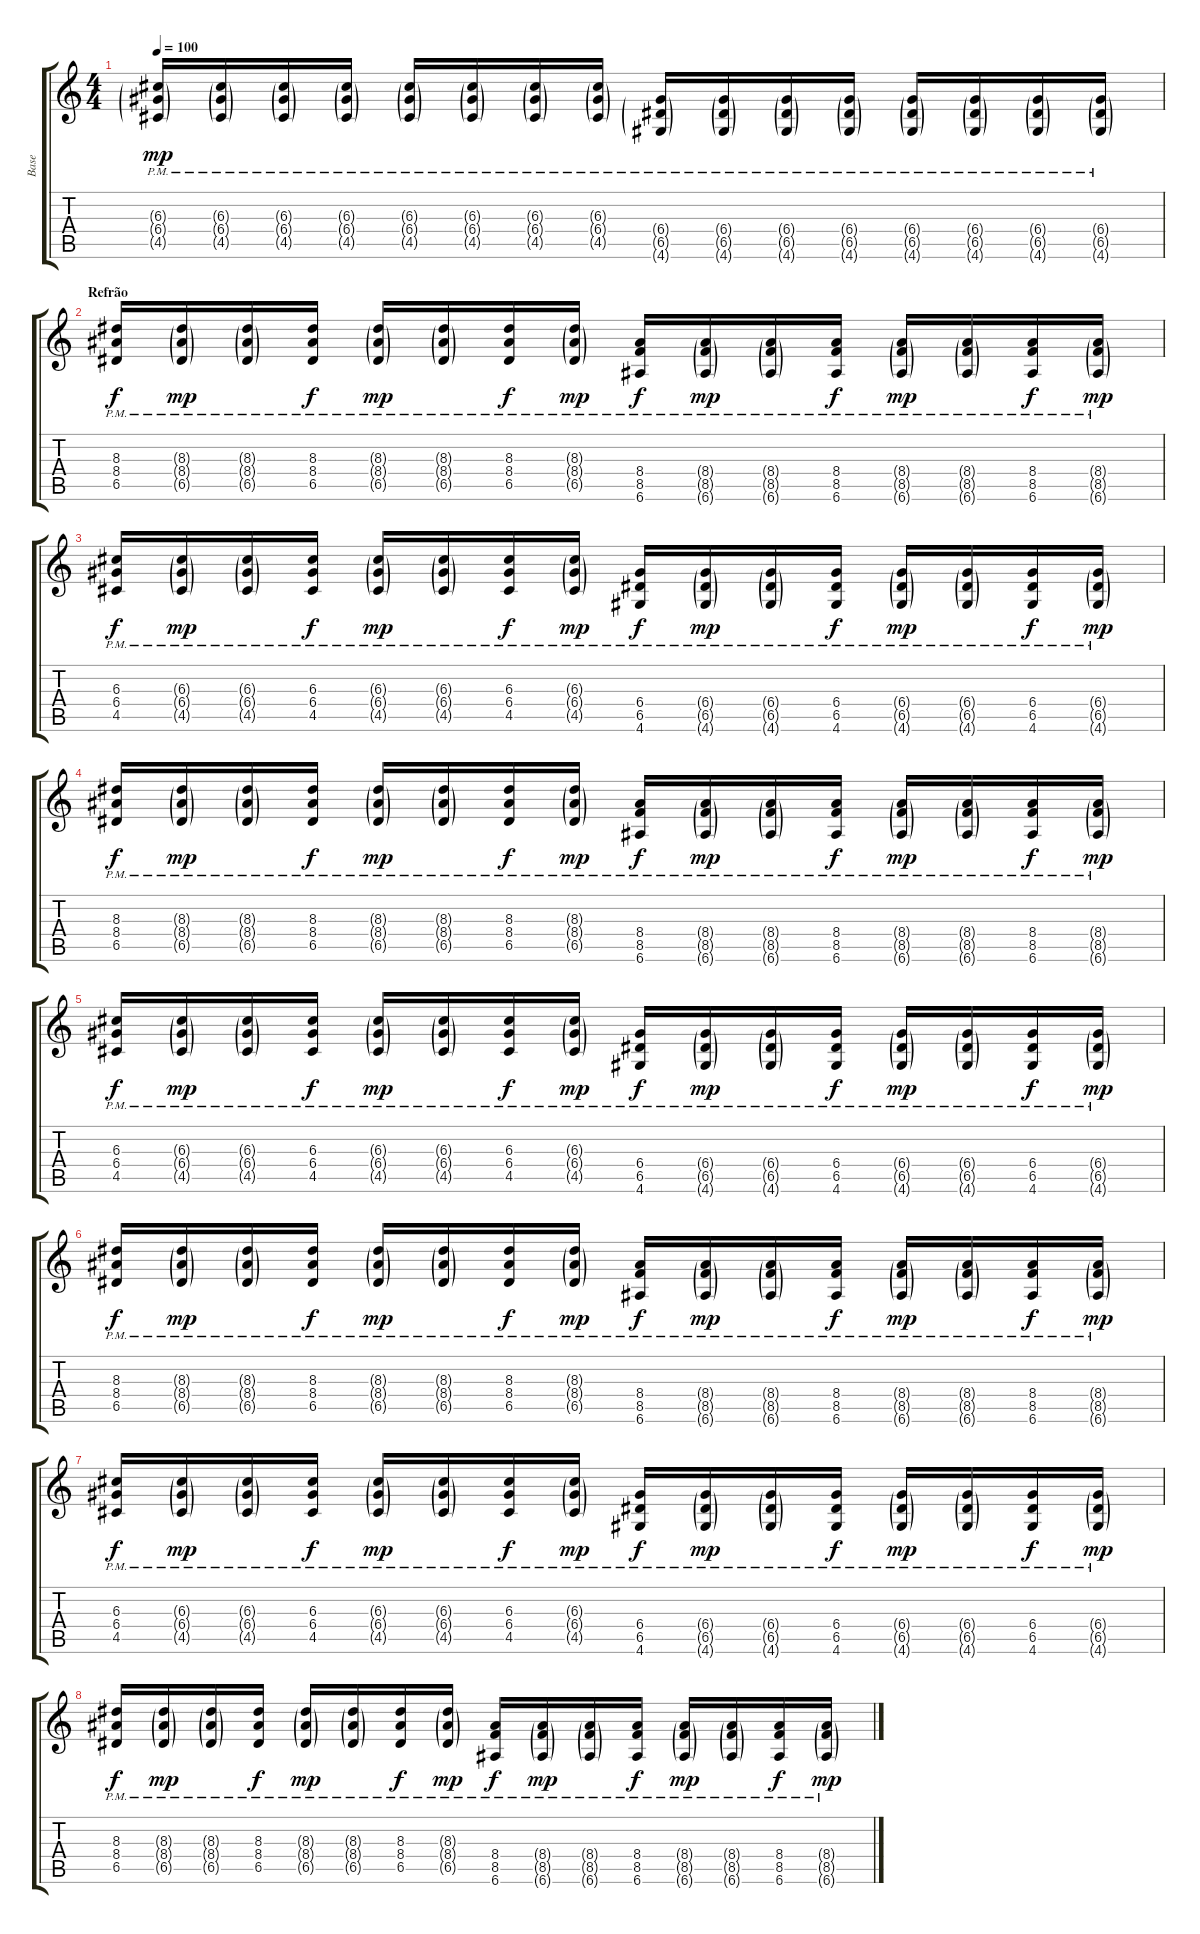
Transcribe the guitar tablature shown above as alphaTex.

\track ("Base" "Base") {instrument acousticguitarsteel}
\staff {score tabs}
\tuning (E4 B3 G3 D3 A2 E2) {hide}
\ts (4 4)
\tempo 100
\clef g2
\ks c
(6.3{g pm} 6.4{g pm} 4.5{g pm}).16{dy mp instrument electricguitarmuted} (6.3{g pm} 6.4{g pm} 4.5{g pm}).16 (6.3{g pm} 6.4{g pm} 4.5{g pm}).16 (6.3{g pm} 6.4{g pm} 4.5{g pm}).16 (6.3{g pm} 6.4{g pm} 4.5{g pm}).16 (6.3{g pm} 6.4{g pm} 4.5{g pm}).16 (6.3{g pm} 6.4{g pm} 4.5{g pm}).16 (6.3{g pm} 6.4{g pm} 4.5{g pm}).16 (6.4{g pm} 6.5{g pm} 4.6{g pm}).16 (6.4{g pm} 6.5{g pm} 4.6{g pm}).16 (6.4{g pm} 6.5{g pm} 4.6{g pm}).16 (6.4{g pm} 6.5{g pm} 4.6{g pm}).16 (6.4{g pm} 6.5{g pm} 4.6{g pm}).16 (6.4{g pm} 6.5{g pm} 4.6{g pm}).16 (6.4{g pm} 6.5{g pm} 4.6{g pm}).16 (6.4{g pm} 6.5{g pm} 4.6{g pm}).16 |
\section ("" "Refrão")
(8.3{pm} 8.4{pm} 6.5{pm}).16{dy f instrument acousticguitarsteel} (8.3{g pm} 8.4{g pm} 6.5{g pm}).16{dy mp} (8.3{g pm} 8.4{g pm} 6.5{g pm}).16 (8.3{pm} 8.4{pm} 6.5{pm}).16{dy f} (8.3{g pm} 8.4{g pm} 6.5{g pm}).16{dy mp} (8.3{g pm} 8.4{g pm} 6.5{g pm}).16 (8.3{pm} 8.4{pm} 6.5{pm}).16{dy f} (8.3{g pm} 8.4{g pm} 6.5{g pm}).16{dy mp} (8.4{pm} 8.5{pm} 6.6{pm}).16{dy f} (8.4{g pm} 8.5{g pm} 6.6{g pm}).16{dy mp} (8.4{g pm} 8.5{g pm} 6.6{g pm}).16 (8.4{pm} 8.5{pm} 6.6{pm}).16{dy f} (8.4{g pm} 8.5{g pm} 6.6{g pm}).16{dy mp} (8.4{g pm} 8.5{g pm} 6.6{g pm}).16 (8.4{pm} 8.5{pm} 6.6{pm}).16{dy f} (8.4{g pm} 8.5{g pm} 6.6{g pm}).16{dy mp} |
(6.3{pm} 6.4{pm} 4.5{pm}).16{dy f} (6.3{g pm} 6.4{g pm} 4.5{g pm}).16{dy mp} (6.3{g pm} 6.4{g pm} 4.5{g pm}).16 (6.3{pm} 6.4{pm} 4.5{pm}).16{dy f} (6.3{g pm} 6.4{g pm} 4.5{g pm}).16{dy mp} (6.3{g pm} 6.4{g pm} 4.5{g pm}).16 (6.3{pm} 6.4{pm} 4.5{pm}).16{dy f} (6.3{g pm} 6.4{g pm} 4.5{g pm}).16{dy mp} (6.4{pm} 6.5{pm} 4.6{pm}).16{dy f} (6.4{g pm} 6.5{g pm} 4.6{g pm}).16{dy mp} (6.4{g pm} 6.5{g pm} 4.6{g pm}).16 (6.4{pm} 6.5{pm} 4.6{pm}).16{dy f} (6.4{g pm} 6.5{g pm} 4.6{g pm}).16{dy mp} (6.4{g pm} 6.5{g pm} 4.6{g pm}).16 (6.4{pm} 6.5{pm} 4.6{pm}).16{dy f} (6.4{g pm} 6.5{g pm} 4.6{g pm}).16{dy mp} |
(8.3{pm} 8.4{pm} 6.5{pm}).16{dy f} (8.3{g pm} 8.4{g pm} 6.5{g pm}).16{dy mp} (8.3{g pm} 8.4{g pm} 6.5{g pm}).16 (8.3{pm} 8.4{pm} 6.5{pm}).16{dy f} (8.3{g pm} 8.4{g pm} 6.5{g pm}).16{dy mp} (8.3{g pm} 8.4{g pm} 6.5{g pm}).16 (8.3{pm} 8.4{pm} 6.5{pm}).16{dy f} (8.3{g pm} 8.4{g pm} 6.5{g pm}).16{dy mp} (8.4{pm} 8.5{pm} 6.6{pm}).16{dy f} (8.4{g pm} 8.5{g pm} 6.6{g pm}).16{dy mp} (8.4{g pm} 8.5{g pm} 6.6{g pm}).16 (8.4{pm} 8.5{pm} 6.6{pm}).16{dy f} (8.4{g pm} 8.5{g pm} 6.6{g pm}).16{dy mp} (8.4{g pm} 8.5{g pm} 6.6{g pm}).16 (8.4{pm} 8.5{pm} 6.6{pm}).16{dy f} (8.4{g pm} 8.5{g pm} 6.6{g pm}).16{dy mp} |
(6.3{pm} 6.4{pm} 4.5{pm}).16{dy f} (6.3{g pm} 6.4{g pm} 4.5{g pm}).16{dy mp} (6.3{g pm} 6.4{g pm} 4.5{g pm}).16 (6.3{pm} 6.4{pm} 4.5{pm}).16{dy f} (6.3{g pm} 6.4{g pm} 4.5{g pm}).16{dy mp} (6.3{g pm} 6.4{g pm} 4.5{g pm}).16 (6.3{pm} 6.4{pm} 4.5{pm}).16{dy f} (6.3{g pm} 6.4{g pm} 4.5{g pm}).16{dy mp} (6.4{pm} 6.5{pm} 4.6{pm}).16{dy f} (6.4{g pm} 6.5{g pm} 4.6{g pm}).16{dy mp} (6.4{g pm} 6.5{g pm} 4.6{g pm}).16 (6.4{pm} 6.5{pm} 4.6{pm}).16{dy f} (6.4{g pm} 6.5{g pm} 4.6{g pm}).16{dy mp} (6.4{g pm} 6.5{g pm} 4.6{g pm}).16 (6.4{pm} 6.5{pm} 4.6{pm}).16{dy f} (6.4{g pm} 6.5{g pm} 4.6{g pm}).16{dy mp} |
(8.3{pm} 8.4{pm} 6.5{pm}).16{dy f} (8.3{g pm} 8.4{g pm} 6.5{g pm}).16{dy mp} (8.3{g pm} 8.4{g pm} 6.5{g pm}).16 (8.3{pm} 8.4{pm} 6.5{pm}).16{dy f} (8.3{g pm} 8.4{g pm} 6.5{g pm}).16{dy mp} (8.3{g pm} 8.4{g pm} 6.5{g pm}).16 (8.3{pm} 8.4{pm} 6.5{pm}).16{dy f} (8.3{g pm} 8.4{g pm} 6.5{g pm}).16{dy mp} (8.4{pm} 8.5{pm} 6.6{pm}).16{dy f} (8.4{g pm} 8.5{g pm} 6.6{g pm}).16{dy mp} (8.4{g pm} 8.5{g pm} 6.6{g pm}).16 (8.4{pm} 8.5{pm} 6.6{pm}).16{dy f} (8.4{g pm} 8.5{g pm} 6.6{g pm}).16{dy mp} (8.4{g pm} 8.5{g pm} 6.6{g pm}).16 (8.4{pm} 8.5{pm} 6.6{pm}).16{dy f} (8.4{g pm} 8.5{g pm} 6.6{g pm}).16{dy mp} |
(6.3{pm} 6.4{pm} 4.5{pm}).16{dy f} (6.3{g pm} 6.4{g pm} 4.5{g pm}).16{dy mp} (6.3{g pm} 6.4{g pm} 4.5{g pm}).16 (6.3{pm} 6.4{pm} 4.5{pm}).16{dy f} (6.3{g pm} 6.4{g pm} 4.5{g pm}).16{dy mp} (6.3{g pm} 6.4{g pm} 4.5{g pm}).16 (6.3{pm} 6.4{pm} 4.5{pm}).16{dy f} (6.3{g pm} 6.4{g pm} 4.5{g pm}).16{dy mp} (6.4{pm} 6.5{pm} 4.6{pm}).16{dy f} (6.4{g pm} 6.5{g pm} 4.6{g pm}).16{dy mp} (6.4{g pm} 6.5{g pm} 4.6{g pm}).16 (6.4{pm} 6.5{pm} 4.6{pm}).16{dy f} (6.4{g pm} 6.5{g pm} 4.6{g pm}).16{dy mp} (6.4{g pm} 6.5{g pm} 4.6{g pm}).16 (6.4{pm} 6.5{pm} 4.6{pm}).16{dy f} (6.4{g pm} 6.5{g pm} 4.6{g pm}).16{dy mp} |
(8.3{pm} 8.4{pm} 6.5{pm}).16{dy f} (8.3{g pm} 8.4{g pm} 6.5{g pm}).16{dy mp} (8.3{g pm} 8.4{g pm} 6.5{g pm}).16 (8.3{pm} 8.4{pm} 6.5{pm}).16{dy f} (8.3{g pm} 8.4{g pm} 6.5{g pm}).16{dy mp} (8.3{g pm} 8.4{g pm} 6.5{g pm}).16 (8.3{pm} 8.4{pm} 6.5{pm}).16{dy f} (8.3{g pm} 8.4{g pm} 6.5{g pm}).16{dy mp} (8.4{pm} 8.5{pm} 6.6{pm}).16{dy f} (8.4{g pm} 8.5{g pm} 6.6{g pm}).16{dy mp} (8.4{g pm} 8.5{g pm} 6.6{g pm}).16 (8.4{pm} 8.5{pm} 6.6{pm}).16{dy f} (8.4{g pm} 8.5{g pm} 6.6{g pm}).16{dy mp} (8.4{g pm} 8.5{g pm} 6.6{g pm}).16 (8.4{pm} 8.5{pm} 6.6{pm}).16{dy f} (8.4{g pm} 8.5{g pm} 6.6{g pm}).16{dy mp}
